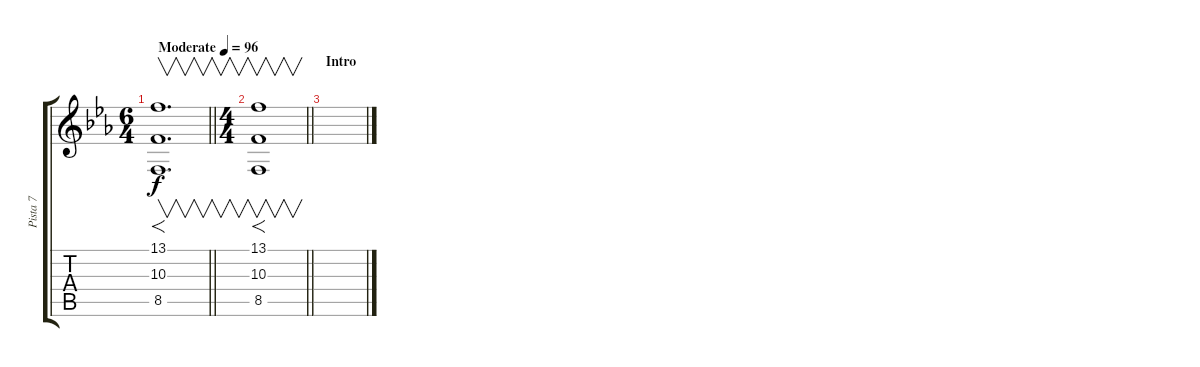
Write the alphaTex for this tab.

\track ("Pista 7" "Pista 7") {instrument fx3crystal}
\staff {score tabs}
\tuning (E4 B3 G3 D3 A2 E2) {hide}
\ts (6 4)
\tempo (96 "Moderate")
\clef g2
\barLineRight lightlight
\ks eb
(13.1 10.3 8.5).1{f v d dy f volume 16 instrument fx3crystal} |
\ts (4 4)
\barLineRight lightlight
(13.1 10.3 8.5).1{f v volume 16} |
\section ("" "Intro")
